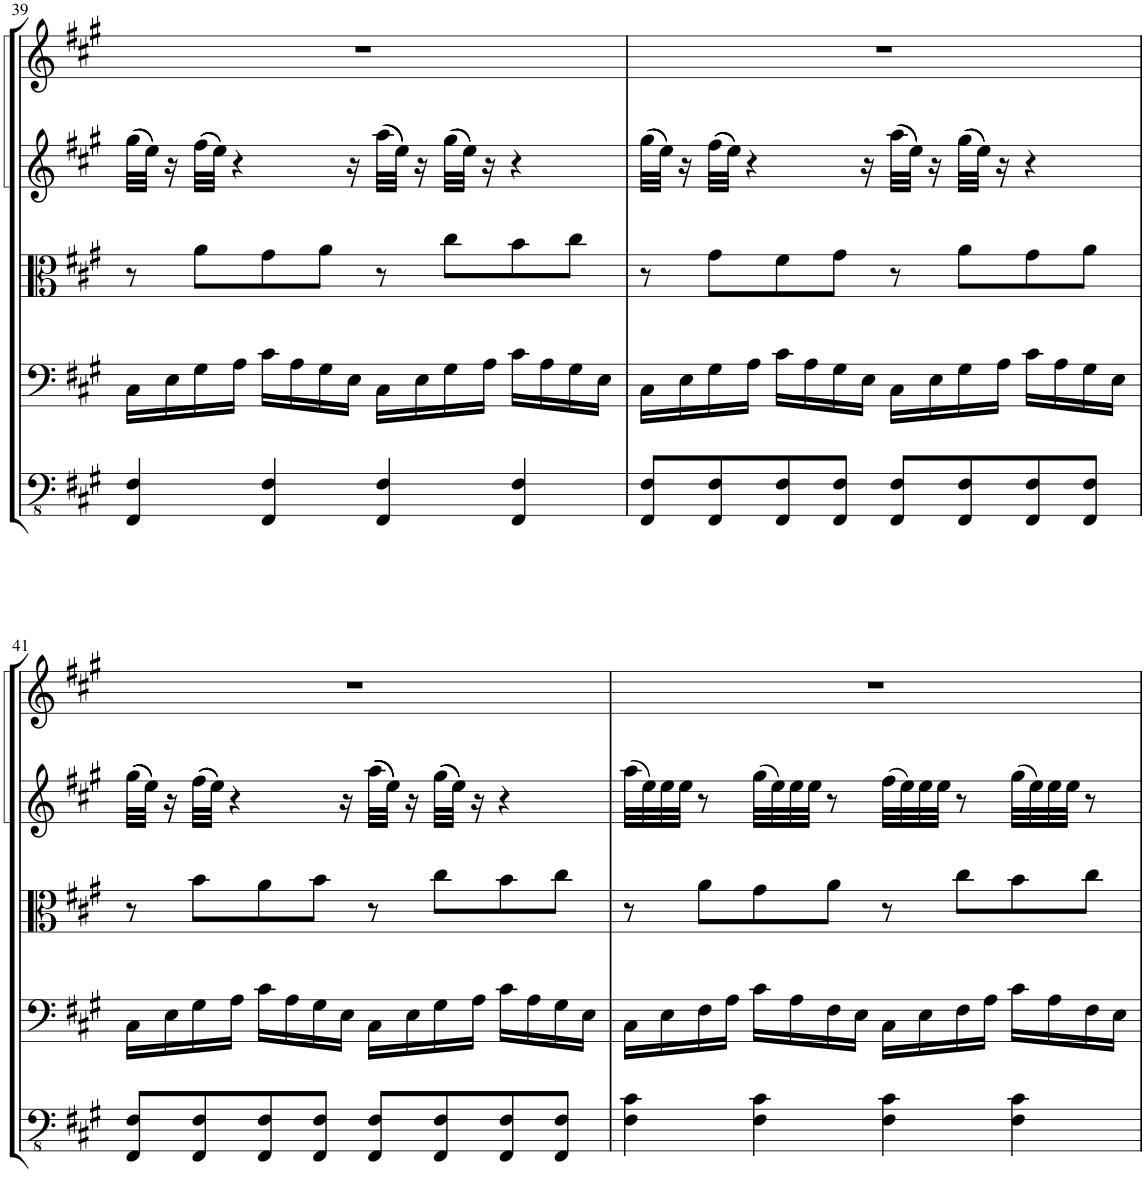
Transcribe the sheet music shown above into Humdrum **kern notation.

**kern	**kern	**kern	**kern	**kern
*part5	*part4	*part3	*part2	*part1
*staff5	*staff4	*staff3	*staff2	*staff1
*I"Contrabass	*I"Violoncello	*I"Viola	*I"Violin II	*I"Violin I
*I'Cb	*I'Vc	*I'Vla	*I'Vln	*I'Vln
!!LO:PB:g=z
*clefFv4	*clefF4	*clefC3	*clefG2	*clefG2
*ITrd7c12	*	*	*	*
*k[f#c#g#]	*k[f#c#g#]	*k[f#c#g#]	*k[f#c#g#]	*k[f#c#g#]
*M4/4	*M4/4	*M4/4	*M4/4	*M4/4
=39	=39	=39	=39	=39
4FFF#/ 4FF#/	16C#\LL	8r	((((32gg#\LLL	1r
.	.	.	32ee\JJJ))))	.
.	16E\	.	16r	.
.	16G#\	8a\L	((((32ff#\LLL	.
.	.	.	32ee\JJJ))))	.
.	16A\JJ	.	4r	.
4FFF#/ 4FF#/	16c#\LL	8g#\	.	.
.	16A\	.	.	.
.	16G#\	8a\J	.	.
.	16E\JJ	.	16r	.
4FFF#/ 4FF#/	16C#\LL	8r	((((32aa\LLL	.
.	.	.	32ee\JJJ))))	.
.	16E\	.	16r	.
.	16G#\	8cc#\L	((((32gg#\LLL	.
.	.	.	32ee\JJJ))))	.
.	16A\JJ	.	16r	.
4FFF#/ 4FF#/	16c#\LL	8b\	4r	.
.	16A\	.	.	.
.	16G#\	8cc#\J	.	.
.	16E\JJ	.	.	.
=40	=40	=40	=40	=40
8FFF#/ 8FF#/L	16C#\LL	8r	((((32gg#\LLL	1r
.	.	.	32ee\JJJ))))	.
.	16E\	.	16r	.
8FFF#/ 8FF#/	16G#\	8g#\L	((((32ff#\LLL	.
.	.	.	32ee\JJJ))))	.
.	16A\JJ	.	4r	.
8FFF#/ 8FF#/	16c#\LL	8f#\	.	.
.	16A\	.	.	.
8FFF#/ 8FF#/J	16G#\	8g#\J	.	.
.	16E\JJ	.	16r	.
8FFF#/ 8FF#/L	16C#\LL	8r	((((32aa\LLL	.
.	.	.	32ee\JJJ))))	.
.	16E\	.	16r	.
8FFF#/ 8FF#/	16G#\	8a\L	((((32gg#\LLL	.
.	.	.	32ee\JJJ))))	.
.	16A\JJ	.	16r	.
8FFF#/ 8FF#/	16c#\LL	8g#\	4r	.
.	16A\	.	.	.
8FFF#/ 8FF#/J	16G#\	8a\J	.	.
.	16E\JJ	.	.	.
!!LO:LB:g=z
=41	=41	=41	=41	=41
8FFF#/ 8FF#/L	16C#\LL	8r	((((32gg#\LLL	1r
.	.	.	32ee\JJJ))))	.
.	16E\	.	16r	.
8FFF#/ 8FF#/	16G#\	8b\L	((((32ff#\LLL	.
.	.	.	32ee\JJJ))))	.
.	16A\JJ	.	4r	.
8FFF#/ 8FF#/	16c#\LL	8a\	.	.
.	16A\	.	.	.
8FFF#/ 8FF#/J	16G#\	8b\J	.	.
.	16E\JJ	.	16r	.
8FFF#/ 8FF#/L	16C#\LL	8r	((((32aa\LLL	.
.	.	.	32ee\JJJ))))	.
.	16E\	.	16r	.
8FFF#/ 8FF#/	16G#\	8cc#\L	((((32gg#\LLL	.
.	.	.	32ee\JJJ))))	.
.	16A\JJ	.	16r	.
8FFF#/ 8FF#/	16c#\LL	8b\	4r	.
.	16A\	.	.	.
8FFF#/ 8FF#/J	16G#\	8cc#\J	.	.
.	16E\JJ	.	.	.
=42	=42	=42	=42	=42
4FF#\ 4C#\	16C#\LL	8r	(32aa\LLL	1r
.	.	.	32ee\)	.
.	16E\	.	32ee\	.
.	.	.	32ee\JJJ	.
.	16F#\	8a\L	8r	.
.	16A\JJ	.	.	.
4FF#\ 4C#\	16c#\LL	8g#\	(32gg#\LLL	.
.	.	.	32ee\)	.
.	16A\	.	32ee\	.
.	.	.	32ee\JJJ	.
.	16F#\	8a\J	8r	.
.	16E\JJ	.	.	.
4FF#\ 4C#\	16C#\LL	8r	(32ff#\LLL	.
.	.	.	32ee\)	.
.	16E\	.	32ee\	.
.	.	.	32ee\JJJ	.
.	16F#\	8cc#\L	8r	.
.	16A\JJ	.	.	.
4FF#\ 4C#\	16c#\LL	8b\	(32gg#\LLL	.
.	.	.	32ee\)	.
.	16A\	.	32ee\	.
.	.	.	32ee\JJJ	.
.	16F#\	8cc#\J	8r	.
.	16E\JJ	.	.	.
=	=	=	=	=
*-	*-	*-	*-	*-
